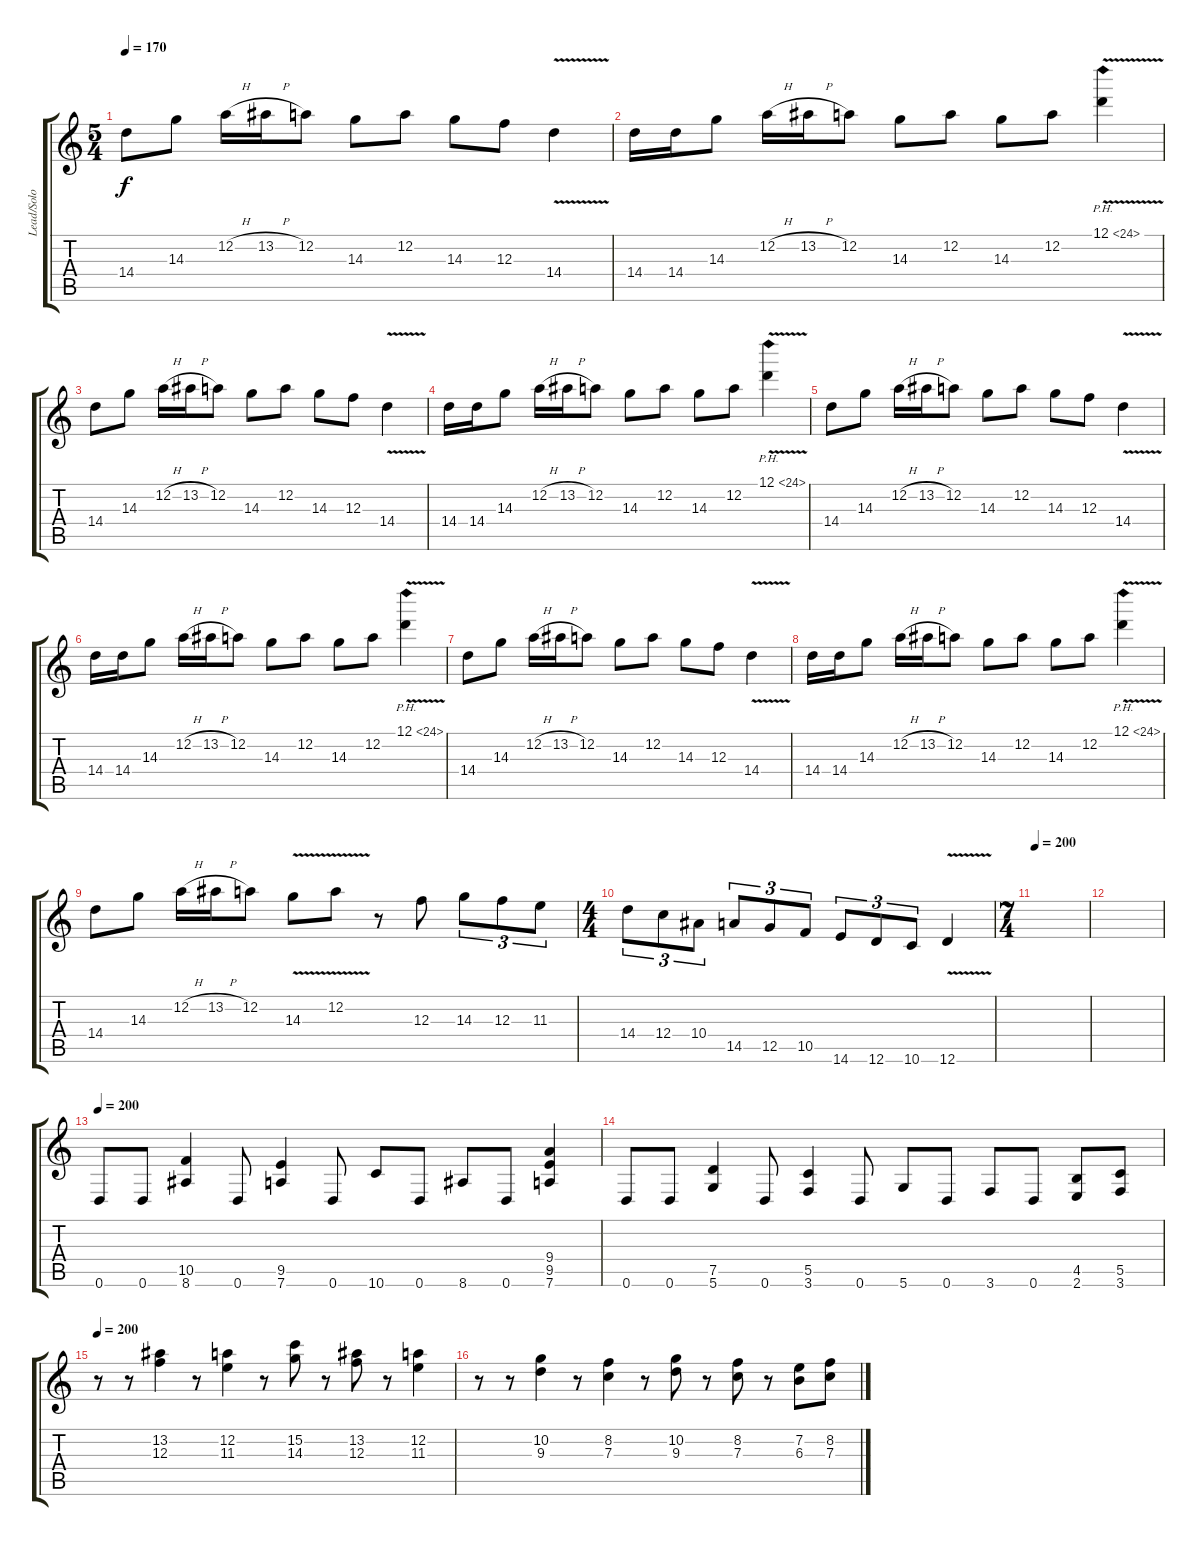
\track ("Lead/Solo" "Lead/Solo") {instrument distortionguitar}
\staff {score tabs}
\tuning (D4 A3 F3 C3 G2 D2) {hide}
\ts (5 4)
\tempo 170
\clef g2
\ks c
14.4.8{dy f} 14.3.8 12.2{h}.16 13.2{h}.16 12.2.8 14.3.8 12.2.8 14.3.8 12.3.8 14.4{v}.4 |
14.4.16 14.4.16 14.3.8 12.2{h}.16 13.2{h}.16 12.2.8 14.3.8 12.2.8 14.3.8 12.2.8 12.1{ph 12 v}.4 |
14.4.8 14.3.8 12.2{h}.16 13.2{h}.16 12.2.8 14.3.8 12.2.8 14.3.8 12.3.8 14.4{v}.4 |
14.4.16 14.4.16 14.3.8 12.2{h}.16 13.2{h}.16 12.2.8 14.3.8 12.2.8 14.3.8 12.2.8 12.1{ph 12 v}.4 |
14.4.8 14.3.8 12.2{h}.16 13.2{h}.16 12.2.8 14.3.8 12.2.8 14.3.8 12.3.8 14.4{v}.4 |
14.4.16 14.4.16 14.3.8 12.2{h}.16 13.2{h}.16 12.2.8 14.3.8 12.2.8 14.3.8 12.2.8 12.1{ph 12 v}.4 |
14.4.8 14.3.8 12.2{h}.16 13.2{h}.16 12.2.8 14.3.8 12.2.8 14.3.8 12.3.8 14.4{v}.4 |
14.4.16 14.4.16 14.3.8 12.2{h}.16 13.2{h}.16 12.2.8 14.3.8 12.2.8 14.3.8 12.2.8 12.1{ph 12 v}.4 |
14.4.8 14.3.8 12.2{h}.16 13.2{h}.16 12.2.8 14.3{v}.8 12.2{v}.8 r.8 12.3.8 14.3.8{tu (3 2)} 12.3.8{tu (3 2)} 11.3.8{tu (3 2)} |
\ts (4 4)
14.4.8{tu (3 2)} 12.4.8{tu (3 2)} 10.4.8{tu (3 2)} 14.5.8{tu (3 2)} 12.5.8{tu (3 2)} 10.5.8{tu (3 2)} 14.6.8{tu (3 2)} 12.6.8{tu (3 2)} 10.6.8{tu (3 2)} 12.6{v}.4 |
\ts (7 4)
\tempo 200
|
|
\tempo 200
0.6.8{volume 12 balance 13} 0.6.8 (10.5 8.6).4 0.6.8 (9.5 7.6).4 0.6.8 10.6.8 0.6.8 8.6.8 0.6.8 (9.4 9.5 7.6).4 |
0.6.8 0.6.8 (7.5 5.6).4 0.6.8 (5.5 3.6).4 0.6.8 5.6.8 0.6.8 3.6.8 0.6.8 (4.5 2.6).8 (5.5 3.6).8 |
\tempo 200
r.8 r.8 (13.2 12.3).4 r.8 (12.2 11.3).4 r.8 (15.2 14.3).8 r.8 (13.2 12.3).8 r.8 (12.2 11.3).4 |
r.8 r.8 (10.2 9.3).4 r.8 (8.2 7.3).4 r.8 (10.2 9.3).8 r.8 (8.2 7.3).8 r.8 (7.2 6.3).8 (8.2 7.3).8
